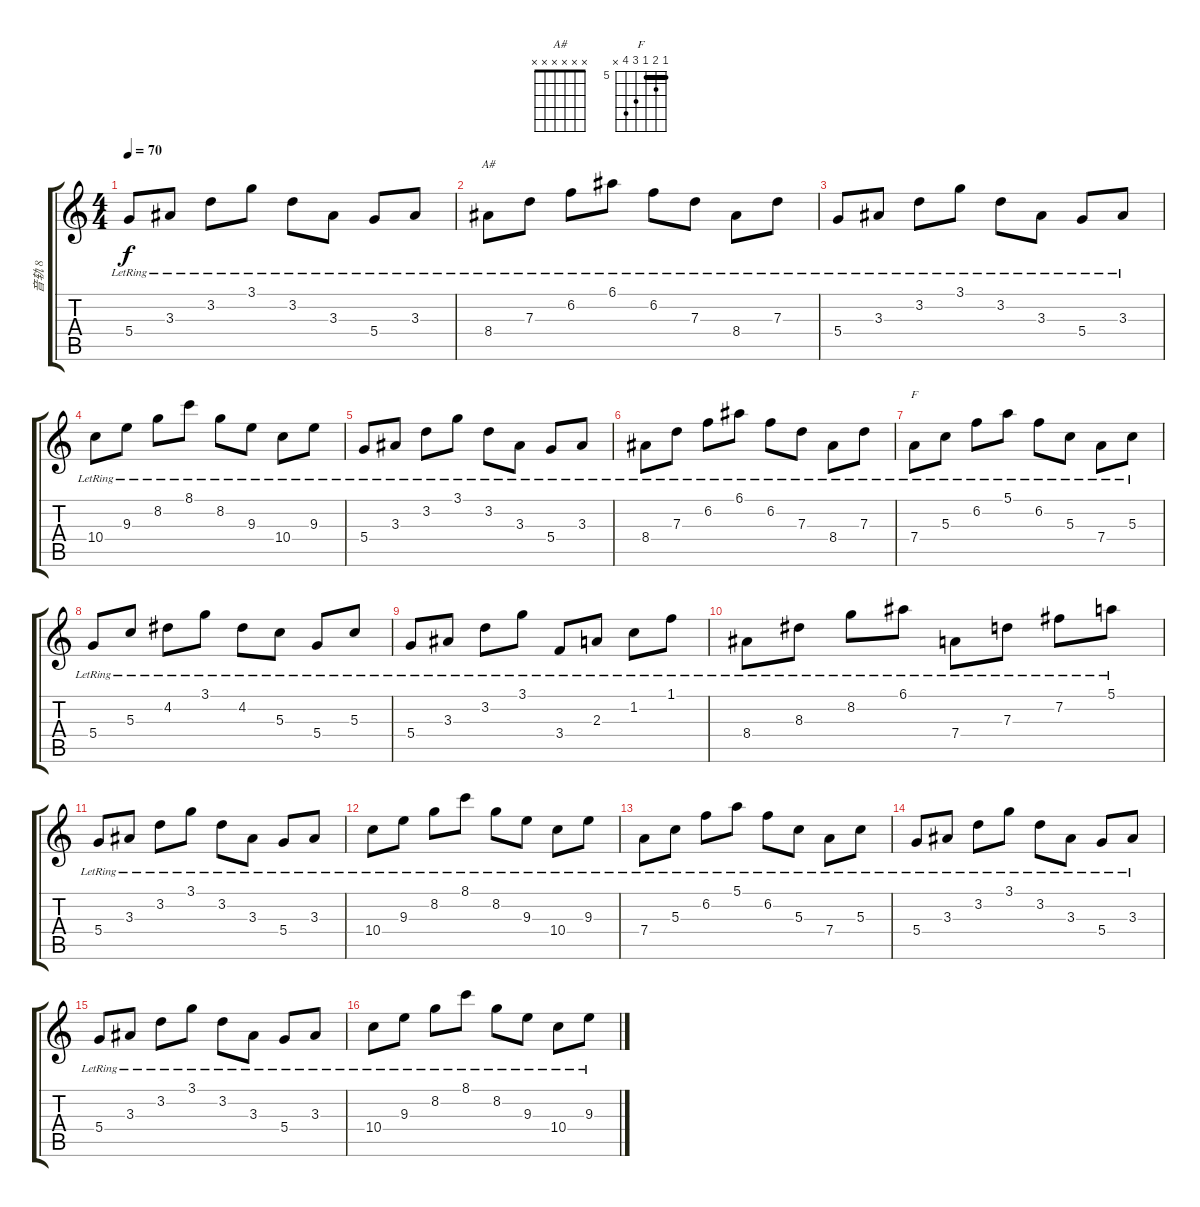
\track ("音轨 8" "音轨 8") {instrument electricguitarjazz}
\staff {score tabs}
\tuning (E4 B3 G3 D3 A2 E2) {hide}
\chord ("A#" x x x x x x)
\chord ("F" 5 6 5 7 8 x) {firstfret 5 barre 5}
\ts (4 4)
\tempo 70
\clef g2
\ks c
5.4{lr}.8{dy f} 3.3{lr}.8 3.2{lr}.8 3.1{lr}.8 3.2{lr}.8 3.3{lr}.8 5.4{lr}.8 3.3{lr}.8 |
8.4{lr}.8{ch "A#"} 7.3{lr}.8 6.2{lr}.8 6.1{lr}.8 6.2{lr}.8 7.3{lr}.8 8.4{lr}.8 7.3{lr}.8 |
5.4{lr}.8 3.3{lr}.8 3.2{lr}.8 3.1{lr}.8 3.2{lr}.8 3.3{lr}.8 5.4{lr}.8 3.3{lr}.8 |
10.4{lr}.8 9.3{lr}.8 8.2{lr}.8 8.1{lr}.8 8.2{lr}.8 9.3{lr}.8 10.4{lr}.8 9.3{lr}.8 |
5.4{lr}.8 3.3{lr}.8 3.2{lr}.8 3.1{lr}.8 3.2{lr}.8 3.3{lr}.8 5.4{lr}.8 3.3{lr}.8 |
8.4{lr}.8 7.3{lr}.8 6.2{lr}.8 6.1{lr}.8 6.2{lr}.8 7.3{lr}.8 8.4{lr}.8 7.3{lr}.8 |
7.4{lr}.8{ch "F"} 5.3{lr}.8 6.2{lr}.8 5.1{lr}.8 6.2{lr}.8 5.3{lr}.8 7.4{lr}.8 5.3{lr}.8 |
5.4{lr}.8 5.3{lr}.8 4.2{lr}.8 3.1{lr}.8 4.2{lr}.8 5.3{lr}.8 5.4{lr}.8 5.3{lr}.8 |
5.4{lr}.8 3.3{lr}.8 3.2{lr}.8 3.1{lr}.8 3.4{lr}.8 2.3{lr}.8 1.2{lr}.8 1.1{lr}.8 |
8.4{lr}.8 8.3{lr}.8 8.2{lr}.8 6.1{lr}.8 7.4{lr}.8 7.3{lr}.8 7.2{lr}.8 5.1{lr}.8 |
5.4{lr}.8 3.3{lr}.8 3.2{lr}.8 3.1{lr}.8 3.2{lr}.8 3.3{lr}.8 5.4{lr}.8 3.3{lr}.8 |
10.4{lr}.8 9.3{lr}.8 8.2{lr}.8 8.1{lr}.8 8.2{lr}.8 9.3{lr}.8 10.4{lr}.8 9.3{lr}.8 |
7.4{lr}.8 5.3{lr}.8 6.2{lr}.8 5.1{lr}.8 6.2{lr}.8 5.3{lr}.8 7.4{lr}.8 5.3{lr}.8 |
5.4{lr}.8 3.3{lr}.8 3.2{lr}.8 3.1{lr}.8 3.2{lr}.8 3.3{lr}.8 5.4{lr}.8 3.3{lr}.8 |
5.4{lr}.8 3.3{lr}.8 3.2{lr}.8 3.1{lr}.8 3.2{lr}.8 3.3{lr}.8 5.4{lr}.8 3.3{lr}.8 |
10.4{lr}.8 9.3{lr}.8 8.2{lr}.8 8.1{lr}.8 8.2{lr}.8 9.3{lr}.8 10.4{lr}.8 9.3{lr}.8
